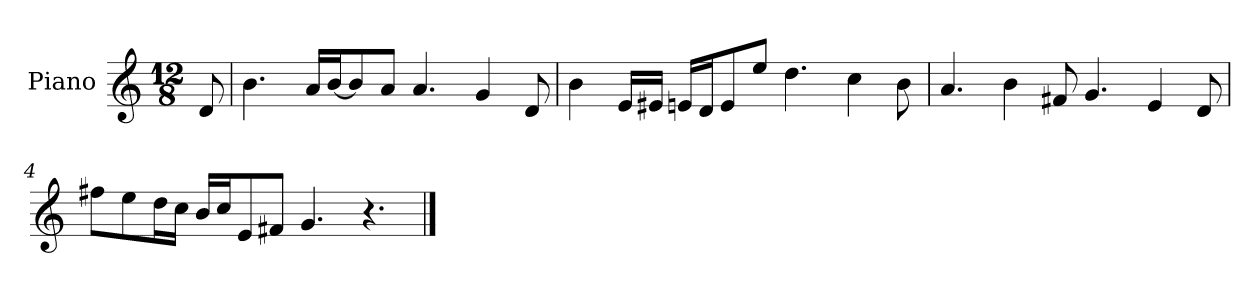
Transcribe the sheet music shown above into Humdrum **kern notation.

**kern
*part1
*staff1
*I"Piano
*I'Pno.
*clefG2
*k[]
*M12/8
*MM76
=
8d/
=1
4.b\
16a/LL
[16b/J
8b/]
8a/J
4.a/
4g/
8d/
=2
4b\
16e/LL
16e#X/JJ
16en/LL
16d/J
8e/
8ee/J
4.dd\
4cc\
8b\
!!LO:LB:g=z
=3
4.a/
4b\
8f#X/
4.g/
4e/
8d/
=4
8ff#X\L
8ee\
16dd\L
16cc\JJ
16b/LL
16cc/J
8e/
8f#X/J
4.g/
4.r
==
*-
